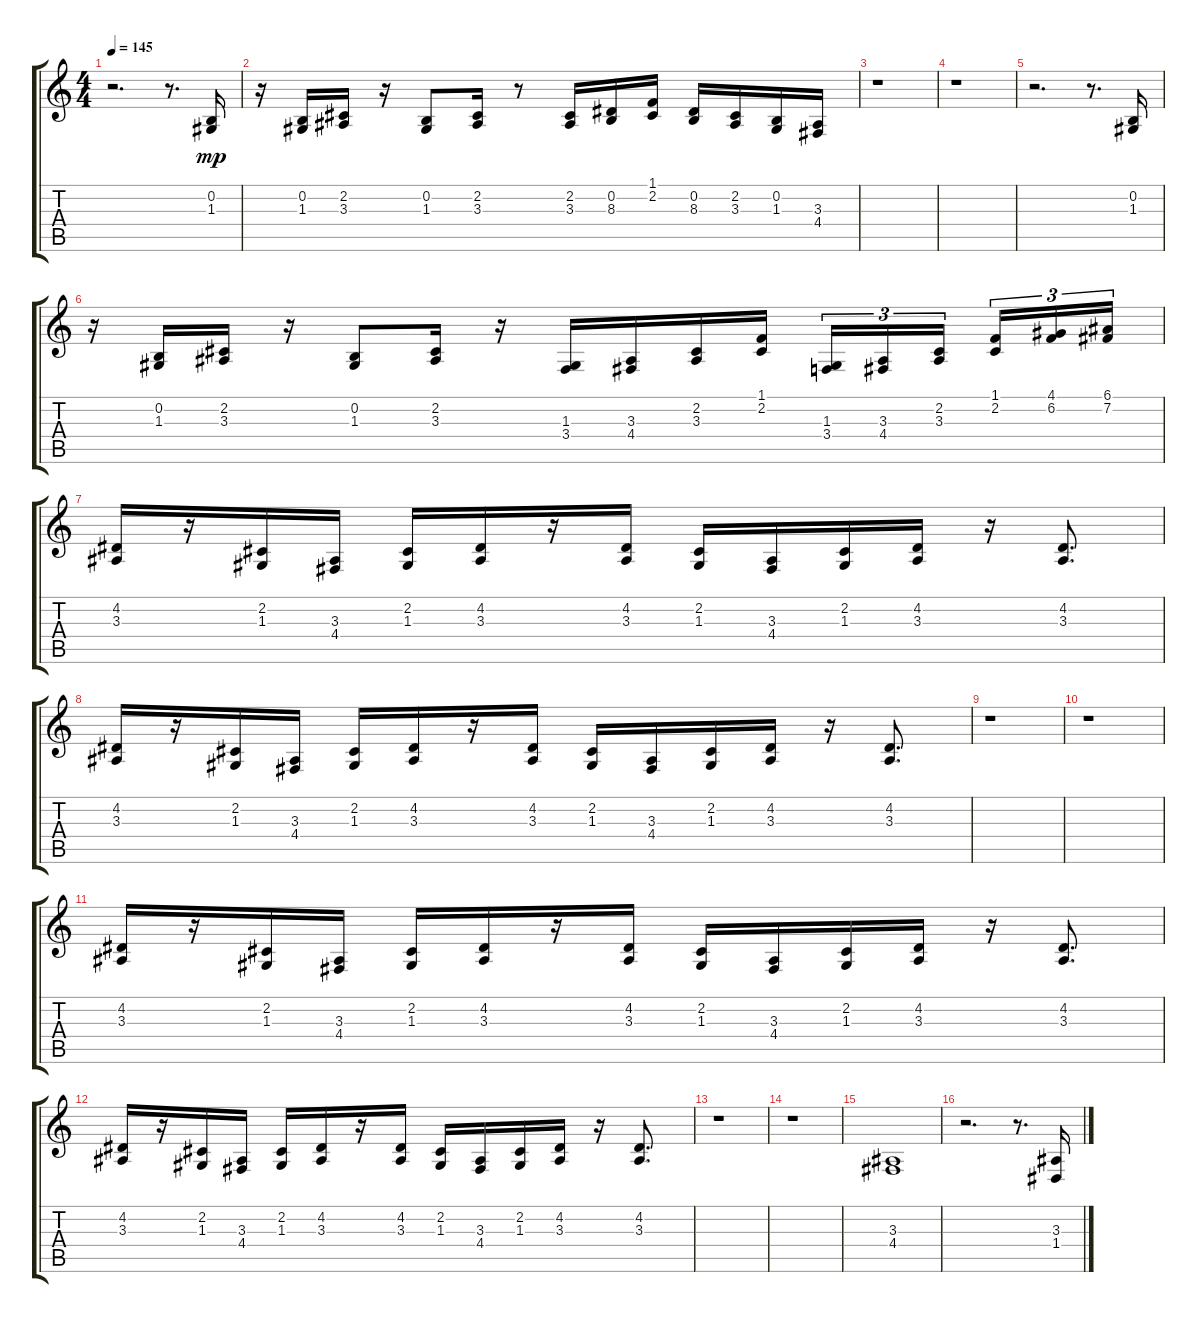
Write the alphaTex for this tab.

\track "" {instrument synthbrass1}
\staff {score tabs}
\tuning (E4 B3 G3 D3 A2 E2) {hide}
\ts (4 4)
\tempo 145
\clef g2
\ks c
r.2{d dy mp} r.8{d} (0.2 1.3).16 |
r.16 (0.2 1.3).16 (2.2 3.3).16 r.16 (0.2 1.3).8 (2.2 3.3).16 r.8 (2.2 3.3).16 (0.2 8.3).16 (1.1 2.2).16 (0.2 8.3).16 (2.2 3.3).16 (0.2 1.3).16 (3.3 4.4).16 |
r.1 |
r.1 |
r.2{d} r.8{d} (0.2 1.3).16 |
r.16 (0.2 1.3).16 (2.2 3.3).16 r.16 (0.2 1.3).8 (2.2 3.3).16 r.16 (1.3 3.4).16 (3.3 4.4).16 (2.2 3.3).16 (1.1 2.2).16 (1.3 3.4).16{tu (3 2)} (3.3 4.4).16{tu (3 2)} (2.2 3.3).16{tu (3 2)} (1.1 2.2).16{tu (3 2)} (4.1 6.2).16{tu (3 2)} (6.1 7.2).16{tu (3 2)} |
(4.2 3.3).16 r.16 (2.2 1.3).16 (3.3 4.4).16 (2.2 1.3).16 (4.2 3.3).16 r.16 (4.2 3.3).16 (2.2 1.3).16 (3.3 4.4).16 (2.2 1.3).16 (4.2 3.3).16 r.16 (4.2 3.3).8{d} |
(4.2 3.3).16 r.16 (2.2 1.3).16 (3.3 4.4).16 (2.2 1.3).16 (4.2 3.3).16 r.16 (4.2 3.3).16 (2.2 1.3).16 (3.3 4.4).16 (2.2 1.3).16 (4.2 3.3).16 r.16 (4.2 3.3).8{d} |
r.1 |
r.1 |
(4.2 3.3).16 r.16 (2.2 1.3).16 (3.3 4.4).16 (2.2 1.3).16 (4.2 3.3).16 r.16 (4.2 3.3).16 (2.2 1.3).16 (3.3 4.4).16 (2.2 1.3).16 (4.2 3.3).16 r.16 (4.2 3.3).8{d} |
(4.2 3.3).16 r.16 (2.2 1.3).16 (3.3 4.4).16 (2.2 1.3).16 (4.2 3.3).16 r.16 (4.2 3.3).16 (2.2 1.3).16 (3.3 4.4).16 (2.2 1.3).16 (4.2 3.3).16 r.16 (4.2 3.3).8{d} |
r.1 |
r.1 |
(3.3 4.4).1 |
r.2{d} r.8{d} (3.3 1.4).16
